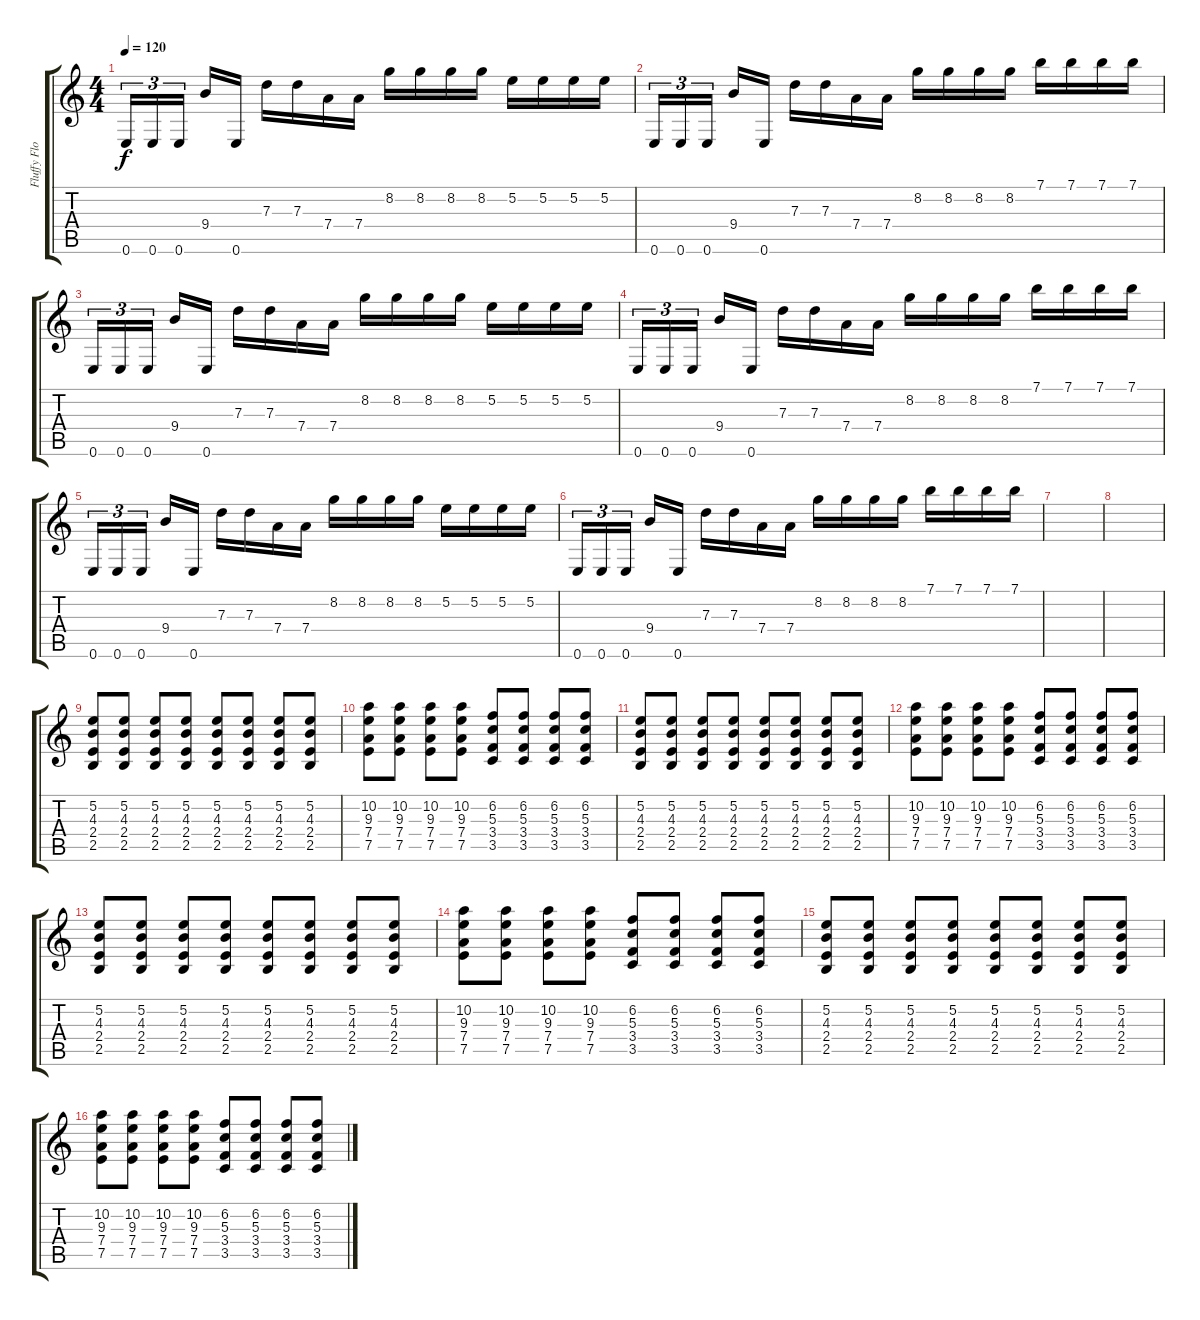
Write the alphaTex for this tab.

\track ("Fluffy Floyd" "Fluffy Flo") {instrument distortionguitar}
\staff {score tabs}
\tuning (E4 B3 G3 D3 A2 E2) {hide}
\ts (4 4)
\tempo 120
\clef g2
\ks c
0.6.16{tu (3 2) dy f} 0.6.16{tu (3 2)} 0.6.16{tu (3 2)} 9.4.16 0.6.16 7.3.16 7.3.16 7.4.16 7.4.16 8.2.16 8.2.16 8.2.16 8.2.16 5.2.16 5.2.16 5.2.16 5.2.16 |
0.6.16{tu (3 2)} 0.6.16{tu (3 2)} 0.6.16{tu (3 2)} 9.4.16 0.6.16 7.3.16 7.3.16 7.4.16 7.4.16 8.2.16 8.2.16 8.2.16 8.2.16 7.1.16 7.1.16 7.1.16 7.1.16 |
0.6.16{tu (3 2)} 0.6.16{tu (3 2)} 0.6.16{tu (3 2)} 9.4.16 0.6.16 7.3.16 7.3.16 7.4.16 7.4.16 8.2.16 8.2.16 8.2.16 8.2.16 5.2.16 5.2.16 5.2.16 5.2.16 |
0.6.16{tu (3 2)} 0.6.16{tu (3 2)} 0.6.16{tu (3 2)} 9.4.16 0.6.16 7.3.16 7.3.16 7.4.16 7.4.16 8.2.16 8.2.16 8.2.16 8.2.16 7.1.16 7.1.16 7.1.16 7.1.16 |
0.6.16{tu (3 2)} 0.6.16{tu (3 2)} 0.6.16{tu (3 2)} 9.4.16 0.6.16 7.3.16 7.3.16 7.4.16 7.4.16 8.2.16 8.2.16 8.2.16 8.2.16 5.2.16 5.2.16 5.2.16 5.2.16 |
0.6.16{tu (3 2)} 0.6.16{tu (3 2)} 0.6.16{tu (3 2)} 9.4.16 0.6.16 7.3.16 7.3.16 7.4.16 7.4.16 8.2.16 8.2.16 8.2.16 8.2.16 7.1.16 7.1.16 7.1.16 7.1.16 |
|
|
(5.2 4.3 2.4 2.5).8 (5.2 4.3 2.4 2.5).8 (5.2 4.3 2.4 2.5).8 (5.2 4.3 2.4 2.5).8 (5.2 4.3 2.4 2.5).8 (5.2 4.3 2.4 2.5).8 (5.2 4.3 2.4 2.5).8 (5.2 4.3 2.4 2.5).8 |
(10.2 9.3 7.4 7.5).8 (10.2 9.3 7.4 7.5).8 (10.2 9.3 7.4 7.5).8 (10.2 9.3 7.4 7.5).8 (6.2 5.3 3.4 3.5).8 (6.2 5.3 3.4 3.5).8 (6.2 5.3 3.4 3.5).8 (6.2 5.3 3.4 3.5).8 |
(5.2 4.3 2.4 2.5).8 (5.2 4.3 2.4 2.5).8 (5.2 4.3 2.4 2.5).8 (5.2 4.3 2.4 2.5).8 (5.2 4.3 2.4 2.5).8 (5.2 4.3 2.4 2.5).8 (5.2 4.3 2.4 2.5).8 (5.2 4.3 2.4 2.5).8 |
(10.2 9.3 7.4 7.5).8 (10.2 9.3 7.4 7.5).8 (10.2 9.3 7.4 7.5).8 (10.2 9.3 7.4 7.5).8 (6.2 5.3 3.4 3.5).8 (6.2 5.3 3.4 3.5).8 (6.2 5.3 3.4 3.5).8 (6.2 5.3 3.4 3.5).8 |
(5.2 4.3 2.4 2.5).8 (5.2 4.3 2.4 2.5).8 (5.2 4.3 2.4 2.5).8 (5.2 4.3 2.4 2.5).8 (5.2 4.3 2.4 2.5).8 (5.2 4.3 2.4 2.5).8 (5.2 4.3 2.4 2.5).8 (5.2 4.3 2.4 2.5).8 |
(10.2 9.3 7.4 7.5).8 (10.2 9.3 7.4 7.5).8 (10.2 9.3 7.4 7.5).8 (10.2 9.3 7.4 7.5).8 (6.2 5.3 3.4 3.5).8 (6.2 5.3 3.4 3.5).8 (6.2 5.3 3.4 3.5).8 (6.2 5.3 3.4 3.5).8 |
(5.2 4.3 2.4 2.5).8 (5.2 4.3 2.4 2.5).8 (5.2 4.3 2.4 2.5).8 (5.2 4.3 2.4 2.5).8 (5.2 4.3 2.4 2.5).8 (5.2 4.3 2.4 2.5).8 (5.2 4.3 2.4 2.5).8 (5.2 4.3 2.4 2.5).8 |
(10.2 9.3 7.4 7.5).8 (10.2 9.3 7.4 7.5).8 (10.2 9.3 7.4 7.5).8 (10.2 9.3 7.4 7.5).8 (6.2 5.3 3.4 3.5).8 (6.2 5.3 3.4 3.5).8 (6.2 5.3 3.4 3.5).8 (6.2 5.3 3.4 3.5).8
